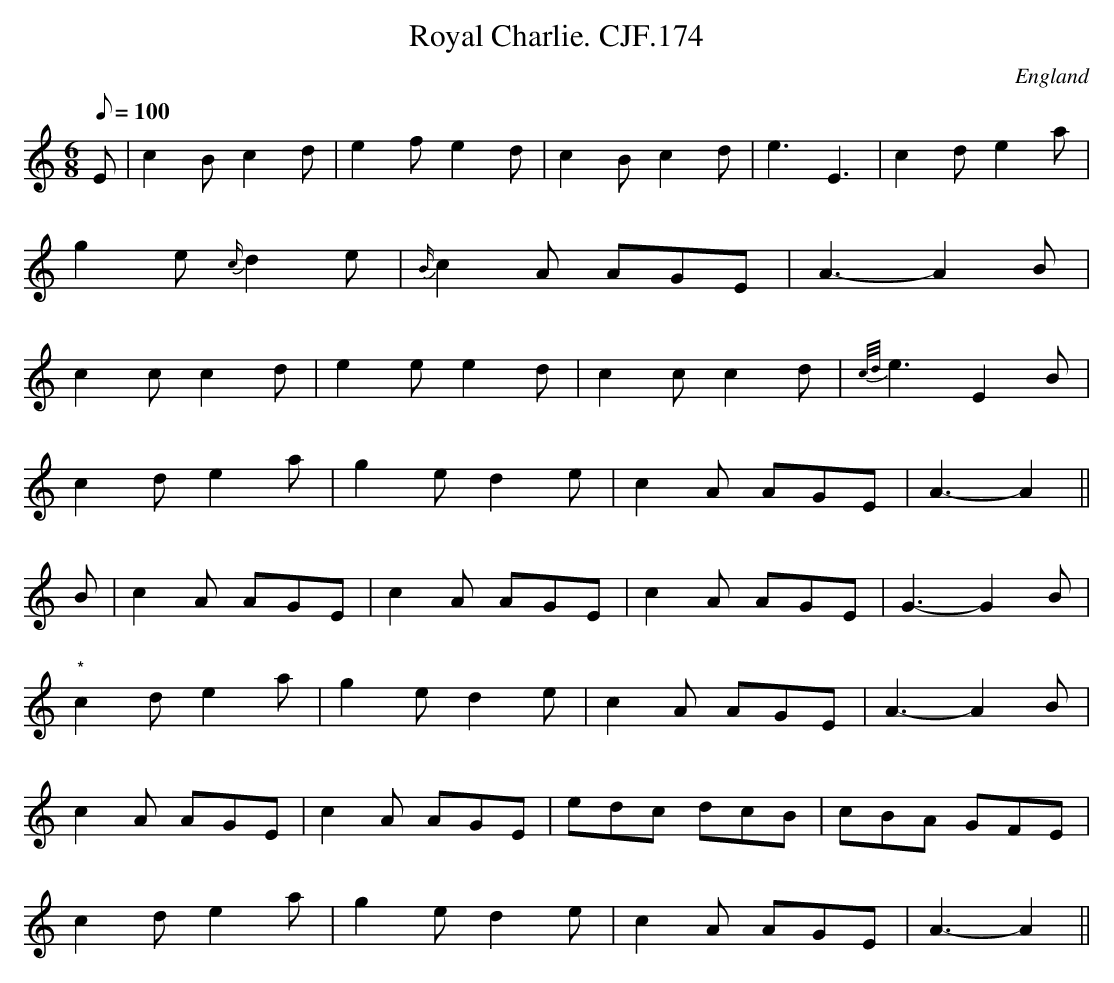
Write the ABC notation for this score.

X:1
T:Royal Charlie. CJF.174
M:6/8
L:1/8
Q:100
O:England
K:C
E|c2Bc2d|e2fe2d|c2Bc2d|e3E3|c2de2a|!\
g2e{c/}d2e|{B/}c2A AGE|A3-A2B|!
c2cc2d|e2ee2d|c2cc2d|{c/d/}e3E2B|!c2de2a|\
g2ed2e|c2A AGE|A3-A2||!B|c2A AGE|
c2A AGE|c2A AGE|G3-G2B|!"*"c2de2a|g2ed2e|\
c2A AGE|A3-A2B|!c2A AGE|c2A AGE|
edc dcB|cBA GFE|!c2de2a|g2ed2e|c2A AGE|A3-A2||
